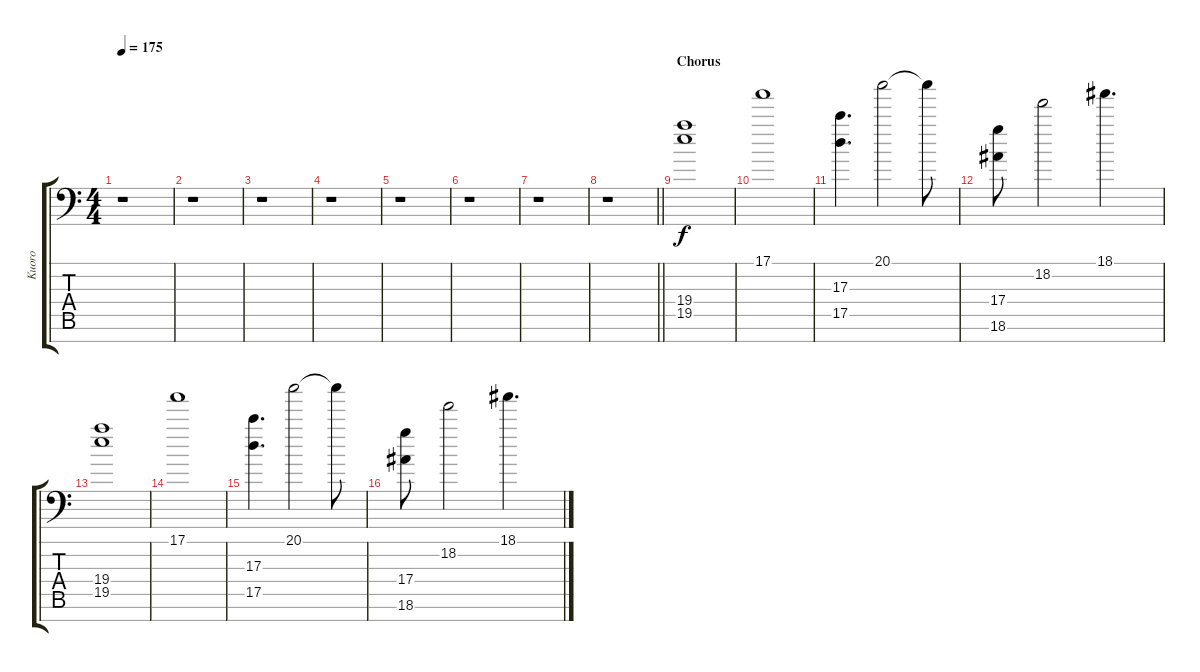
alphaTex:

\track ("Kuoro" "Kuoro") {instrument synthbass1}
\staff {score tabs}
\tuning (E4 B3 G3 D3 A2 E2 C-1) {hide}
\ts (4 4)
\tempo 175
\clef f4
\ks c
r.1{dy f} |
r.1 |
r.1 |
r.1 |
r.1 |
r.1 |
r.1 |
\barLineRight lightlight
r.1 |
\section ("" "Chorus")
(19.4 19.5).1 |
17.1.1 |
(17.3 17.5).4{d} 20.1.2 20.1{t}.8 |
(17.4 18.6).8 18.2.2 18.1.4{d} |
(19.4 19.5).1 |
17.1.1 |
(17.3 17.5).4{d} 20.1.2 20.1{t}.8 |
(17.4 18.6).8 18.2.2 18.1.4{d}
